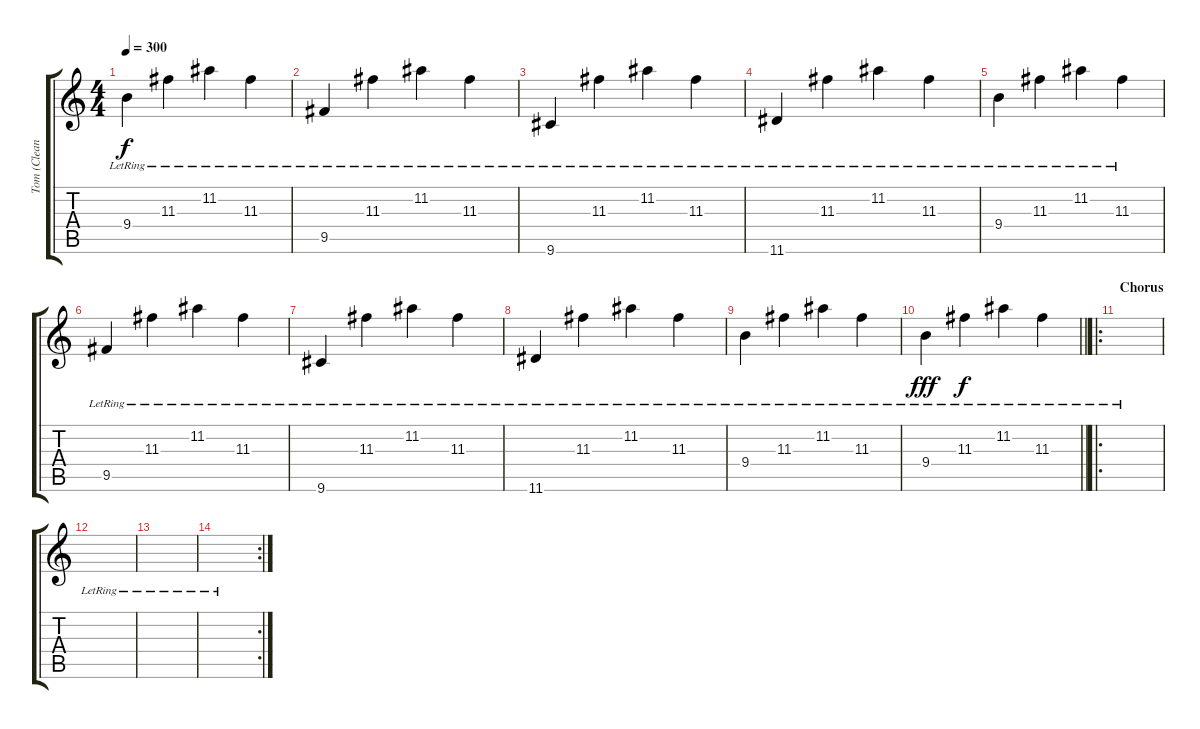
\track ("Tom (Clean Guitar)" "Tom (Clean") {instrument electricguitarclean}
\staff {score tabs}
\tuning (E4 B3 G3 D3 A2 E2) {hide}
\ts (4 4)
\tempo 300
\clef g2
\ks c
9.4{lr}.4{dy f} 11.3{lr}.4 11.2{lr}.4 11.3{lr}.4 |
9.5{lr}.4 11.3{lr}.4 11.2{lr}.4 11.3{lr}.4 |
9.6{lr}.4 11.3{lr}.4 11.2{lr}.4 11.3{lr}.4 |
11.6{lr}.4 11.3{lr}.4 11.2{lr}.4 11.3{lr}.4 |
9.4{lr}.4 11.3{lr}.4 11.2{lr}.4 11.3{lr}.4 |
9.5{lr}.4 11.3{lr}.4 11.2{lr}.4 11.3{lr}.4 |
9.6{lr}.4 11.3{lr}.4 11.2{lr}.4 11.3{lr}.4 |
11.6{lr}.4 11.3{lr}.4 11.2{lr}.4 11.3{lr}.4 |
9.4{lr}.4 11.3{lr}.4 11.2{lr}.4 11.3{lr}.4 |
\barLineRight lightlight
9.4{lr}.4{dy fff} 11.3{lr}.4{dy f} 11.2{lr}.4 11.3{lr}.4 |
\ro
\section ("" "Chorus")
|
|
|
\rc 2
